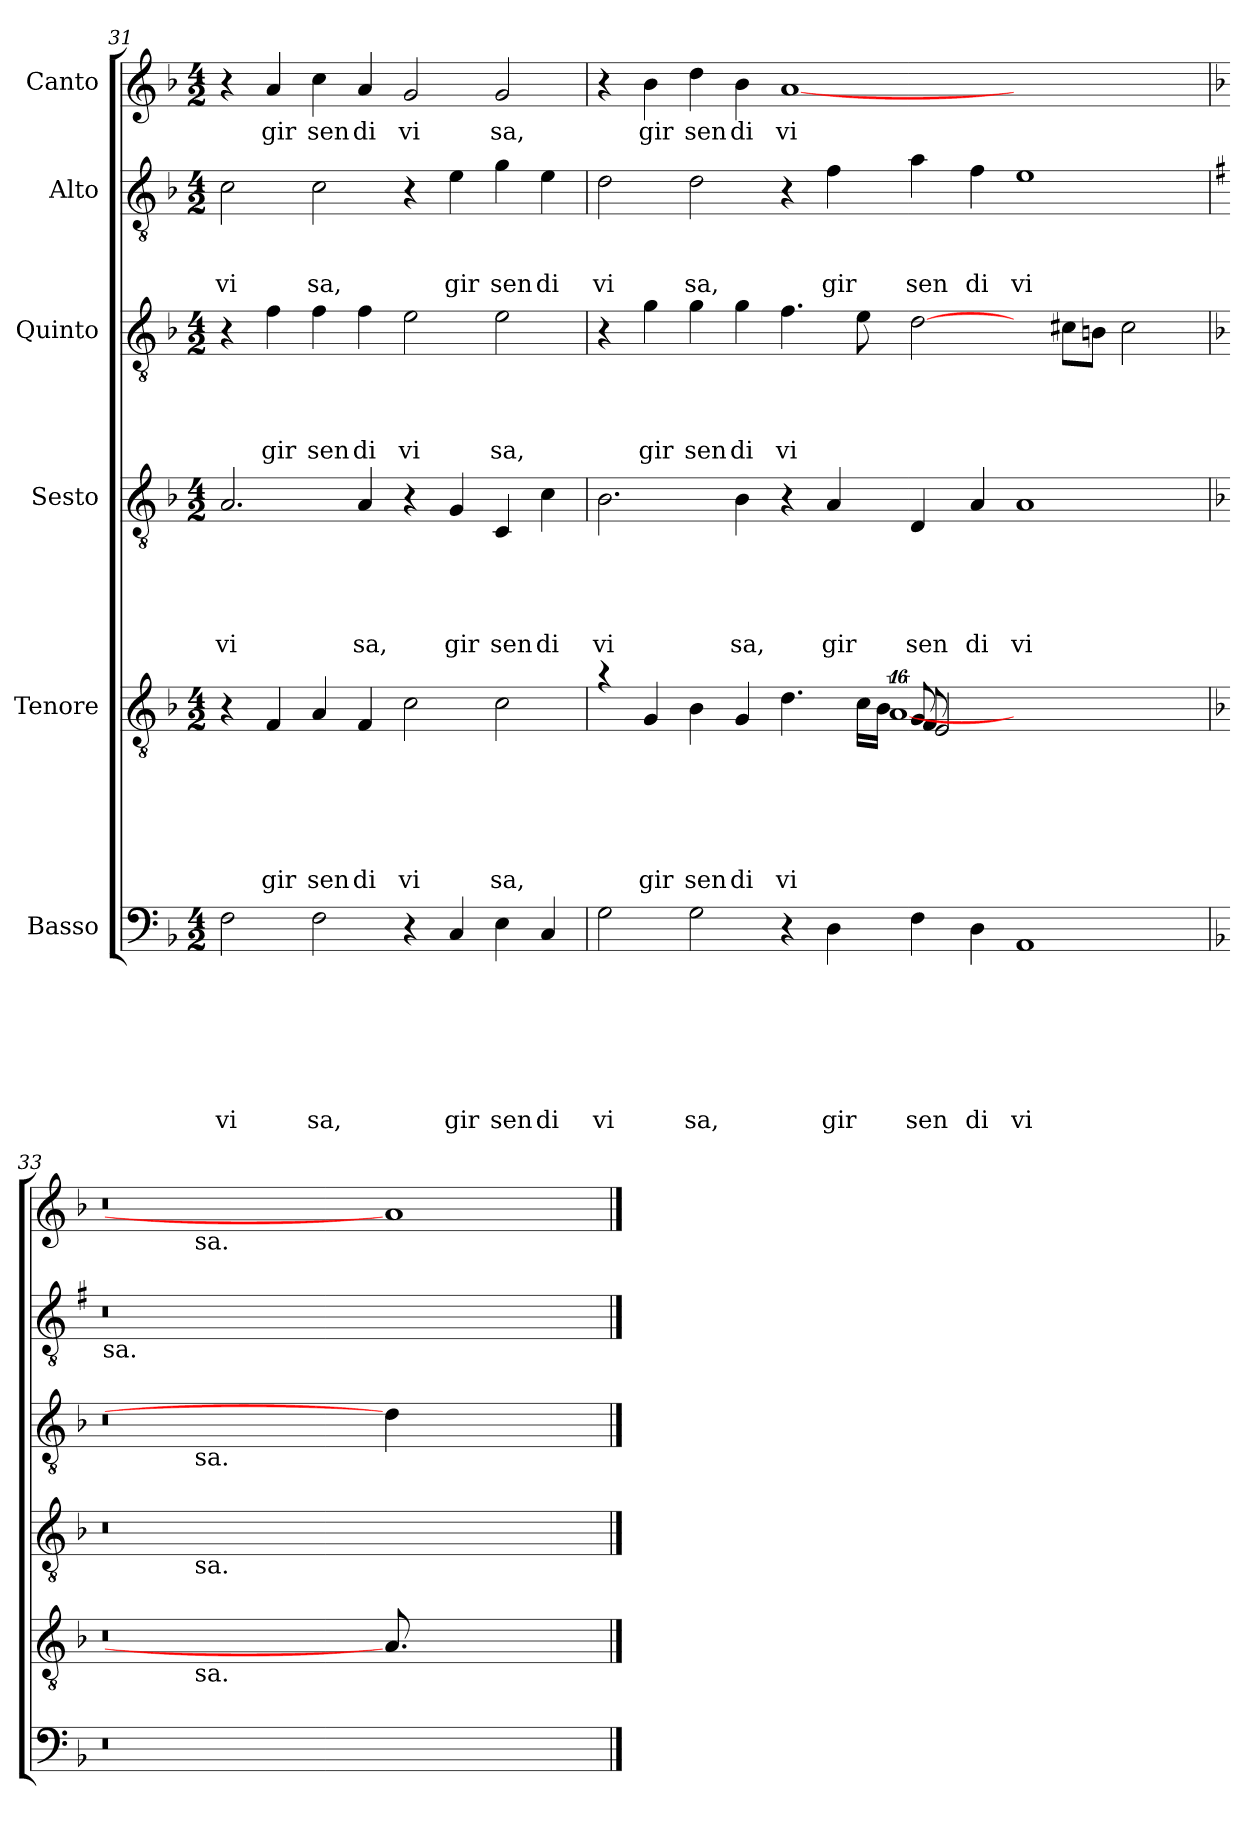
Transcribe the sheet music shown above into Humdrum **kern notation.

**kern	**text	**text	**text	**text	**text	**text	**text	**kern	**text	**text	**text	**text	**text	**text	**kern	**text	**text	**text	**text	**text	**kern	**text	**text	**text	**text	**kern	**text	**text	**text	**kern	**text
*part6	*part6	*part6	*part6	*part6	*part6	*part6	*part6	*part5	*part5	*part5	*part5	*part5	*part5	*part5	*part4	*part4	*part4	*part4	*part4	*part4	*part3	*part3	*part3	*part3	*part3	*part2	*part2	*part2	*part2	*part1	*part1
*staff6	*staff6	*staff6	*staff6	*staff6	*staff6	*staff6	*staff6	*staff5	*staff5	*staff5	*staff5	*staff5	*staff5	*staff5	*staff4	*staff4	*staff4	*staff4	*staff4	*staff4	*staff3	*staff3	*staff3	*staff3	*staff3	*staff2	*staff2	*staff2	*staff2	*staff1	*staff1
*I"Basso	*	*	*	*	*	*	*	*I"Tenore	*	*	*	*	*	*	*I"Sesto	*	*	*	*	*	*I"Quinto	*	*	*	*	*I"Alto	*	*	*	*I"Canto	*
*clefF4	*	*	*	*	*	*	*	*clefGv2	*	*	*	*	*	*	*clefGv2	*	*	*	*	*	*clefGv2	*	*	*	*	*clefGv2	*	*	*	*clefG2	*
*k[b-]	*	*	*	*	*	*	*	*k[b-]	*	*	*	*	*	*	*k[b-]	*	*	*	*	*	*k[b-]	*	*	*	*	*k[b-]	*	*	*	*k[b-]	*
*F:	*	*	*	*	*	*	*	*F:	*	*	*	*	*	*	*F:	*	*	*	*	*	*F:	*	*	*	*	*F:	*	*	*	*F:	*
*M4/2	*	*	*	*	*	*	*	*M4/2	*	*	*	*	*	*	*M4/2	*	*	*	*	*	*M4/2	*	*	*	*	*M4/2	*	*	*	*M4/2	*
=31	=31	=31	=31	=31	=31	=31	=31	=31	=31	=31	=31	=31	=31	=31	=31	=31	=31	=31	=31	=31	=31	=31	=31	=31	=31	=31	=31	=31	=31	=31	=31
!	!	!	!	!	!	!	!LO:LY:b	!	!	!	!	!	!	!	!	!	!	!	!	!LO:LY:b	!	!	!	!	!	!	!	!	!LO:LY:b	!	!
2F\	.	.	.	.	.	.	vi	4r	.	.	.	.	.	.	2.A/	.	.	.	.	vi	4r	.	.	.	.	2c\	.	.	vi	4r	.
!	!	!	!	!	!	!	!	!	!	!	!	!	!	!LO:LY:b	!	!	!	!	!	!	!	!	!	!	!LO:LY:b	!	!	!	!	!	!LO:LY:b
.	.	.	.	.	.	.	.	4F/	.	.	.	.	.	gir	.	.	.	.	.	.	4f\	.	.	.	gir	.	.	.	.	4a/	gir
!	!	!	!	!	!	!	!LO:LY:b	!	!	!	!	!	!	!LO:LY:b	!	!	!	!	!	!	!	!	!	!	!LO:LY:b	!	!	!	!LO:LY:b	!	!LO:LY:b
2F\	.	.	.	.	.	.	sa,	4A/	.	.	.	.	.	sen	.	.	.	.	.	.	4f\	.	.	.	sen	2c\	.	.	sa,	4cc\	sen
!	!	!	!	!	!	!	!	!	!	!	!	!	!	!LO:LY:b	!	!	!	!	!	!LO:LY:b	!	!	!	!	!LO:LY:b	!	!	!	!	!	!LO:LY:b
.	.	.	.	.	.	.	.	4F/	.	.	.	.	.	di	4A/	.	.	.	.	sa,	4f\	.	.	.	di	.	.	.	.	4a/	di
!	!	!	!	!	!	!	!	!	!	!	!	!	!	!LO:LY:b	!	!	!	!	!	!	!	!	!	!	!LO:LY:b	!	!	!	!	!	!LO:LY:b
4r	.	.	.	.	.	.	.	2c\	.	.	.	.	.	vi	4r	.	.	.	.	.	2e\	.	.	.	vi	4r	.	.	.	2g/	vi
!	!	!	!	!	!	!	!LO:LY:b	!	!	!	!	!	!	!	!	!	!	!	!	!LO:LY:b	!	!	!	!	!	!	!	!	!LO:LY:b	!	!
4C/	.	.	.	.	.	.	gir	.	.	.	.	.	.	.	4G/	.	.	.	.	gir	.	.	.	.	.	4e\	.	.	gir	.	.
!	!	!	!	!	!	!	!LO:LY:b	!	!	!	!	!	!	!LO:LY:b	!	!	!	!	!	!LO:LY:b	!	!	!	!	!LO:LY:b	!	!	!	!LO:LY:b	!	!LO:LY:b
4E\	.	.	.	.	.	.	sen	2c\	.	.	.	.	.	sa,	4C/	.	.	.	.	sen	2e\	.	.	.	sa,	4g\	.	.	sen	2g/	sa,
!	!	!	!	!	!	!	!LO:LY:b	!	!	!	!	!	!	!	!	!	!	!	!	!LO:LY:b	!	!	!	!	!	!	!	!	!LO:LY:b	!	!
4C/	.	.	.	.	.	.	di	.	.	.	.	.	.	.	4c\	.	.	.	.	di	.	.	.	.	.	4e\	.	.	di	.	.
=32	=32	=32	=32	=32	=32	=32	=32	=32	=32	=32	=32	=32	=32	=32	=32	=32	=32	=32	=32	=32	=32	=32	=32	=32	=32	=32	=32	=32	=32	=32	=32
!	!	!	!	!	!	!	!LO:LY:b	!	!	!	!	!	!	!	!	!	!	!	!	!LO:LY:b	!	!	!	!	!	!	!	!	!LO:LY:b	!	!
*	*	*	*	*	*	*	*	*^	*	*	*	*	*	*	*	*	*	*	*	*	*	*	*	*	*	*	*	*	*	*	*
*	*	*	*	*	*	*	*	*	*^	*	*	*	*	*	*	*	*	*	*	*	*	*	*	*	*	*	*	*	*	*	*	*
*	*	*	*	*	*	*	*	*	*	*^	*	*	*	*	*	*	*	*	*	*	*	*	*	*	*	*	*	*	*	*	*	*	*
2G\	.	.	.	.	.	.	vi	4ra	1ryy	1.ryy	1.ryy	.	.	.	.	.	.	2.B-\	.	.	.	.	vi	4r	.	.	.	.	2d\	.	.	vi	4r	.
!	!	!	!	!	!	!	!	!	!	!	!	!	!	!	!	!	!LO:LY:b	!	!	!	!	!	!	!	!	!	!	!LO:LY:b	!	!	!	!	!	!LO:LY:b
.	.	.	.	.	.	.	.	4G/	.	.	.	.	.	.	.	.	gir	.	.	.	.	.	.	4g\	.	.	.	gir	.	.	.	.	4b-\	gir
!	!	!	!	!	!	!	!LO:LY:b	!	!	!	!	!	!	!	!	!	!LO:LY:b	!	!	!	!	!	!	!	!	!	!	!LO:LY:b	!	!	!	!LO:LY:b	!	!LO:LY:b
2G\	.	.	.	.	.	.	sa,	4B-\	.	.	.	.	.	.	.	.	sen	.	.	.	.	.	.	4g\	.	.	.	sen	2d\	.	.	sa,	4dd\	sen
!	!	!	!	!	!	!	!	!	!	!	!	!	!	!	!	!	!LO:LY:b	!	!	!	!	!	!LO:LY:b	!	!	!	!	!LO:LY:b	!	!	!	!	!	!LO:LY:b
.	.	.	.	.	.	.	.	4G/	.	.	.	.	.	.	.	.	di	4B-\	.	.	.	.	sa,	4g\	.	.	.	di	.	.	.	.	4b-\	di
!	!	!	!	!	!	!	!	!	!	!	!	!	!	!	!	!	!LO:LY:b	!	!	!	!	!	!	!	!	!	!	!LO:LY:b	!	!	!	!	!	!LO:LY:b
4r	.	.	.	.	.	.	.	4.d\	4..ryy	.	.	.	.	.	.	.	vi	4r	.	.	.	.	.	4.f\	.	.	.	vi	4r	.	.	.	[1a	vi
!	!	!	!	!	!	!	!LO:LY:b	!	!	!	!	!	!	!	!	!	!	!	!	!	!	!	!LO:LY:b	!	!	!	!	!	!	!	!	!LO:LY:b	!	!
4D\	.	.	.	.	.	.	gir	.	.	.	.	.	.	.	.	.	.	4A/	.	.	.	.	gir	.	.	.	.	.	4f\	.	.	gir	.	.
.	.	.	.	.	.	.	.	16c\LL	.	.	.	.	.	.	.	.	.	.	.	.	.	.	.	8e\	.	.	.	.	.	.	.	.	.	.
.	.	.	.	.	.	.	.	16B-\JJ	[16%9A/	.	.	.	.	.	.	.	.	.	.	.	.	.	.	.	.	.	.	.	.	.	.	.	.	.
!	!	!	!	!	!	!	!LO:LY:b	!	!	!	!	!	!	!	!	!	!	!	!	!	!	!	!LO:LY:b	!	!	!	!	!	!	!	!	!LO:LY:b	!	!
4F\	.	.	.	.	.	.	sen	8G/	.	8F/	2E/	.	.	.	.	.	.	4D/	.	.	.	.	sen	[2d\	.	.	.	.	4a\	.	.	sen	.	.
.	.	.	.	.	.	.	.	1ryy	.	1ryy	.	.	.	.	.	.	.	.	.	.	.	.	.	.	.	.	.	.	.	.	.	.	.	.
!	!	!	!	!	!	!	!LO:LY:b	!	!	!	!	!	!	!	!	!	!	!	!	!	!	!	!LO:LY:b	!	!	!	!	!	!	!	!	!LO:LY:b	!	!
4D\	.	.	.	.	.	.	di	.	.	.	.	.	.	.	.	.	.	4A/	.	.	.	.	di	.	.	.	.	.	4f\	.	.	di	.	.
!	!	!	!	!	!	!	!LO:LY:b	!	!	!	!	!	!	!	!	!	!	!	!	!	!	!	!LO:LY:b	!	!	!	!	!	!	!	!	!LO:LY:b	!	!
1AA	.	.	.	.	.	.	vi	.	1ryy	.	1ryy	.	.	.	.	.	.	1A	.	.	.	.	vi	4ryy	.	.	.	.	1e	.	.	vi	1ryy	.
.	.	.	.	.	.	.	.	.	.	.	.	.	.	.	.	.	.	.	.	.	.	.	.	8c#X\L	.	.	.	.	.	.	.	.	.	.
.	.	.	.	.	.	.	.	.	.	.	.	.	.	.	.	.	.	.	.	.	.	.	.	8Bn\J	.	.	.	.	.	.	.	.	.	.
.	.	.	.	.	.	.	.	.	.	.	.	.	.	.	.	.	.	.	.	.	.	.	.	2c#\	.	.	.	.	.	.	.	.	.	.
.	.	.	.	.	.	.	.	4.ryy	.	4.ryy	.	.	.	.	.	.	.	.	.	.	.	.	.	.	.	.	.	.	.	.	.	.	.	.
*	*	*	*	*	*	*	*	*v	*v	*v	*v	*	*	*	*	*	*	*	*	*	*	*	*	*	*	*	*	*	*	*	*	*	*	*
=33	=33	=33	=33	=33	=33	=33	=33	=33	=33	=33	=33	=33	=33	=33	=33	=33	=33	=33	=33	=33	=33	=33	=33	=33	=33	=33	=33	=33	=33	=33	=33
*	*	*	*	*	*	*	*	*	*	*	*	*	*	*	*	*	*	*	*	*	*	*	*	*	*	*k[f#]	*	*	*	*	*
*	*	*	*	*	*	*	*	*	*	*	*	*	*	*	*	*	*	*	*	*	*	*	*	*	*	*G:	*	*	*	*	*
*	*	*	*	*	*	*	*	*^	*	*	*	*	*	*	*	*	*	*	*	*	*	*	*	*	*	*	*	*	*	*	*
*	*	*	*	*	*	*	*	*	*^	*	*	*	*	*	*	*	*	*	*	*	*	*	*	*	*	*	*	*	*	*	*	*
!	!	!	!	!	!	!	!	!	!	!	!	!	!	!	!	!	!	!	!	!	!	!	!	!	!	!	!	!LO:TX:b:t=sa.	!	!	!	!	!
*	*	*	*	*	*	*	*	*	*v	*v	*	*	*	*	*	*	*^	*	*	*	*	*	*^	*	*	*	*	*	*	*	*	*^	*
0r	.	.	.	.	.	.	.	0r	4ryy	.	.	.	.	.	.	0r	4ryy	.	.	.	.	.	0r	4ryy	.	.	.	.	0r	.	.	.	0r	4ryy	.
.	.	.	.	.	.	.	.	.	8ryy	.	.	.	.	.	.	.	8ryy	.	.	.	.	.	.	8ryy	.	.	.	.	.	.	.	.	.	8ryy	.
.	.	.	.	.	.	.	.	.	32ryy	.	.	.	.	.	.	.	32ryy	.	.	.	.	.	.	32ryy	.	.	.	.	.	.	.	.	.	32ryy	.
!	!	!	!	!	!	!	!	!	!	!	!	!	!	!	!	!	!	!	!	!	!	!	!	!	!	!	!	!	!	!	!	!	!	!LO:TX:b:t=sa.	!
!	!	!	!	!	!	!	!	!	!	!	!	!	!	!	!	!	!	!	!	!	!	!	!	!LO:TX:b:t=sa.	!	!	!	!	!	!	!	!	!	!	!
!	!	!	!	!	!	!	!	!	!	!	!	!	!	!	!	!	!LO:TX:b:t=sa.	!	!	!	!	!	!	!	!	!	!	!	!	!	!	!	!	!	!
!	!	!	!	!	!	!	!	!	!LO:TX:b:t=sa.	!	!	!	!	!	!	!	!	!	!	!	!	!	!	!	!	!	!	!	!	!	!	!	!	!	!
.	.	.	.	.	.	.	.	.	1ryy	.	.	.	.	.	.	.	1ryy	.	.	.	.	.	.	1ryy	.	.	.	.	.	.	.	.	.	1ryy	.
.	.	.	.	.	.	.	.	.	1ryy	.	.	.	.	.	.	.	1ryy	.	.	.	.	.	.	1ryy	.	.	.	.	.	.	.	.	.	1ryy	.
1ryy	.	.	.	.	.	.	.	8.A/]	.	.	.	.	.	.	.	1ryy	.	.	.	.	.	.	4d\]	.	.	.	.	.	1ryy	.	.	.	1a]	.	.
.	.	.	.	.	.	.	.	2ryy	.	.	.	.	.	.	.	.	.	.	.	.	.	.	.	.	.	.	.	.	.	.	.	.	.	.	.
.	.	.	.	.	.	.	.	.	.	.	.	.	.	.	.	.	.	.	.	.	.	.	2.ryy	.	.	.	.	.	.	.	.	.	.	.	.
.	.	.	.	.	.	.	.	.	2ryy	.	.	.	.	.	.	.	2ryy	.	.	.	.	.	.	2ryy	.	.	.	.	.	.	.	.	.	2ryy	.
.	.	.	.	.	.	.	.	4ryy	.	.	.	.	.	.	.	.	.	.	.	.	.	.	.	.	.	.	.	.	.	.	.	.	.	.	.
.	.	.	.	.	.	.	.	.	16.ryy	.	.	.	.	.	.	.	16.ryy	.	.	.	.	.	.	16.ryy	.	.	.	.	.	.	.	.	.	16.ryy	.
.	.	.	.	.	.	.	.	16ryy	.	.	.	.	.	.	.	.	.	.	.	.	.	.	.	.	.	.	.	.	.	.	.	.	.	.	.
*	*	*	*	*	*	*	*	*v	*v	*	*	*	*	*	*	*	*	*	*	*	*	*	*v	*v	*	*	*	*	*	*	*	*	*v	*v	*
*	*	*	*	*	*	*	*	*	*	*	*	*	*	*	*v	*v	*	*	*	*	*	*	*	*	*	*	*	*	*	*	*	*
==	==	==	==	==	==	==	==	==	==	==	==	==	==	==	==	==	==	==	==	==	==	==	==	==	==	==	==	==	==	==	==
*-	*-	*-	*-	*-	*-	*-	*-	*-	*-	*-	*-	*-	*-	*-	*-	*-	*-	*-	*-	*-	*-	*-	*-	*-	*-	*-	*-	*-	*-	*-	*-
